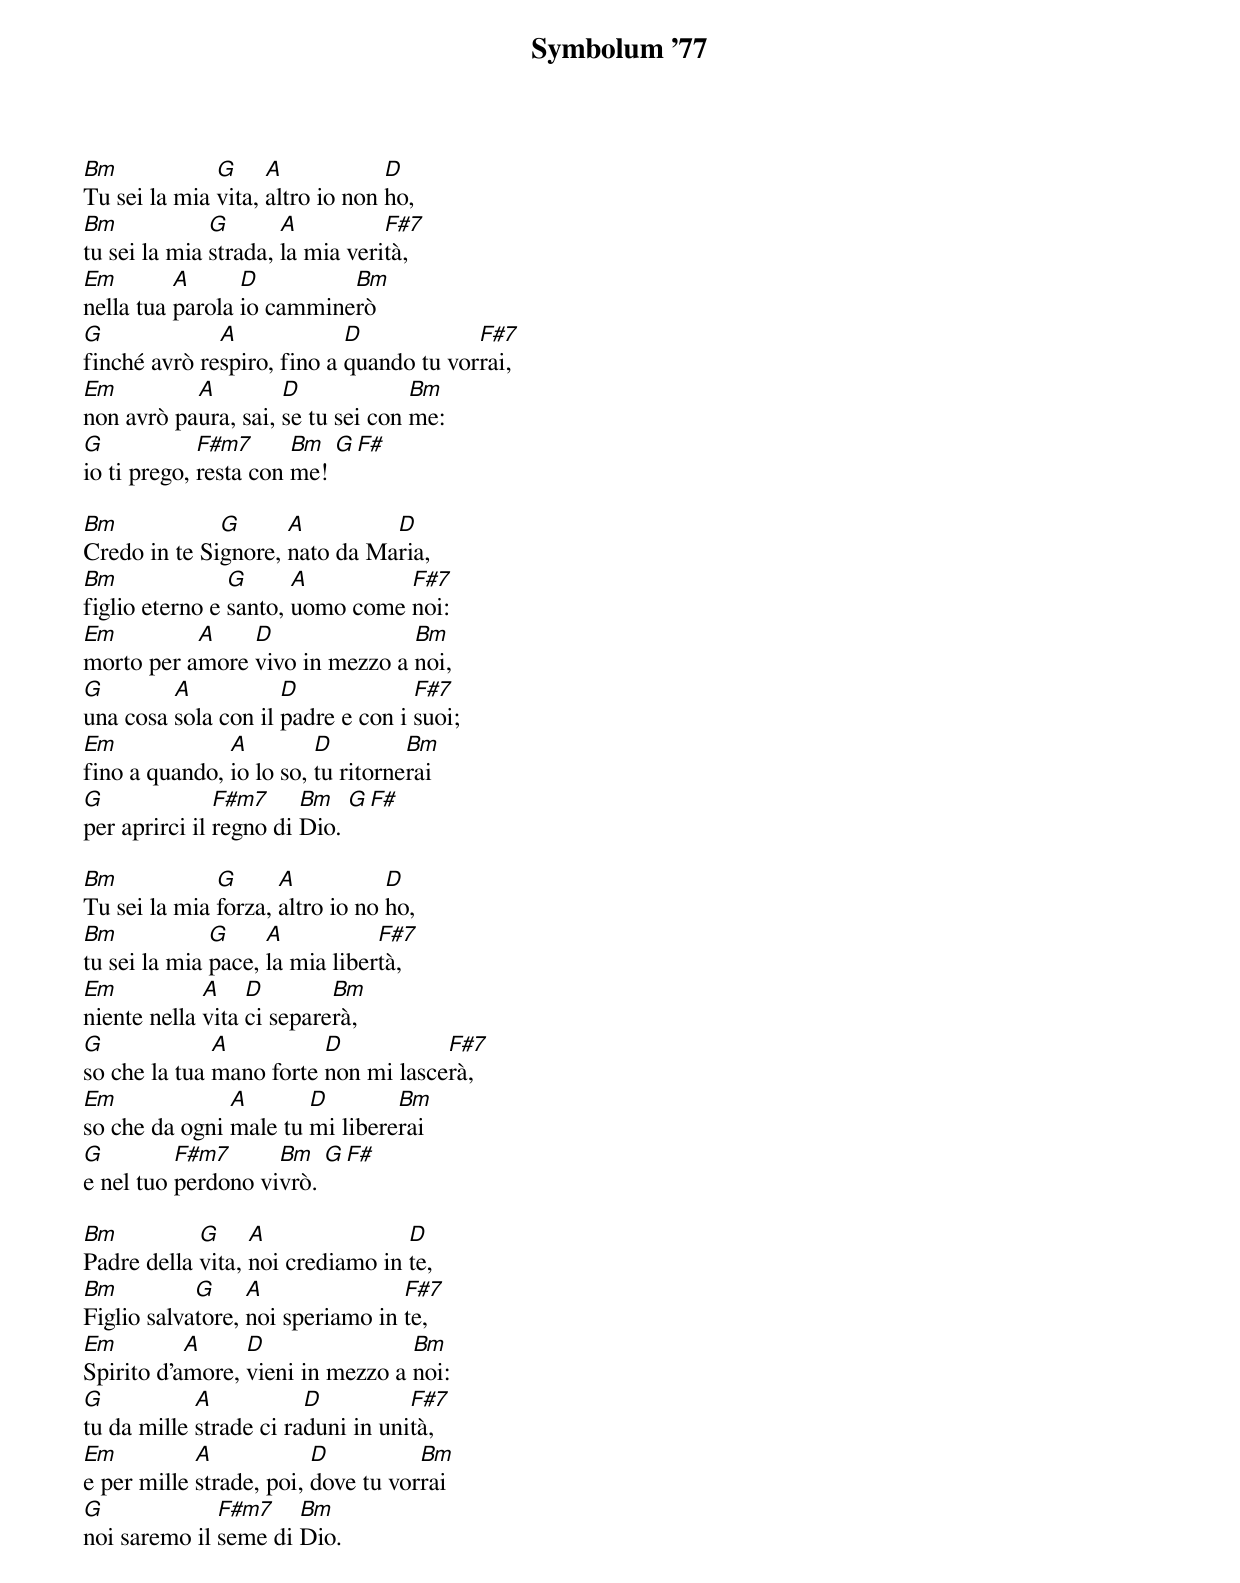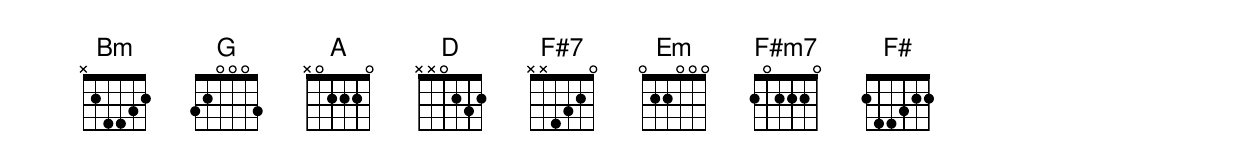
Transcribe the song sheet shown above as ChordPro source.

{title:Symbolum '77}
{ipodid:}

[Bm]Tu sei la mia [G]vita, [A]altro io non [D]ho,
[Bm]tu sei la mia [G]strada, [A]la mia veri[F#7]tà,
[Em]nella tua [A]parola [D]io cammine[Bm]rò
[G]finché avrò re[A]spiro, fino a [D]quando tu vor[F#7]rai,
[Em]non avrò pa[A]ura, sai, [D]se tu sei con [Bm]me:
[G]io ti prego, [F#m7]resta con [Bm]me! [G][F#]

[Bm]Credo in te Si[G]gnore, [A]nato da Ma[D]ria,
[Bm]figlio eterno e [G]santo, [A]uomo come [F#7]noi:
[Em]morto per a[A]more [D]vivo in mezzo a [Bm]noi,
[G]una cosa [A]sola con il [D]padre e con i [F#7]suoi;
[Em]fino a quando, [A]io lo so, [D]tu ritorne[Bm]rai
[G]per aprirci il [F#m7]regno di [Bm]Dio. [G][F#]

[Bm]Tu sei la mia [G]forza, [A]altro io no [D]ho,
[Bm]tu sei la mia [G]pace, [A]la mia liber[F#7]tà,
[Em]niente nella [A]vita [D]ci separe[Bm]rà,
[G]so che la tua [A]mano forte [D]non mi lasce[F#7]rà,
[Em]so che da ogni [A]male tu [D]mi libere[Bm]rai
[G]e nel tuo [F#m7]perdono vi[Bm]vrò. [G][F#]

[Bm]Padre della [G]vita, [A]noi crediamo in [D]te,
[Bm]Figlio salva[G]tore, [A]noi speriamo in [F#7]te,
[Em]Spirito d'a[A]more, [D]vieni in mezzo a [Bm]noi:
[G]tu da mille [A]strade ci ra[D]duni in uni[F#7]tà,
[Em]e per mille [A]strade, poi, [D]dove tu vor[Bm]rai
[G]noi saremo il [F#m7]seme di [Bm]Dio.
